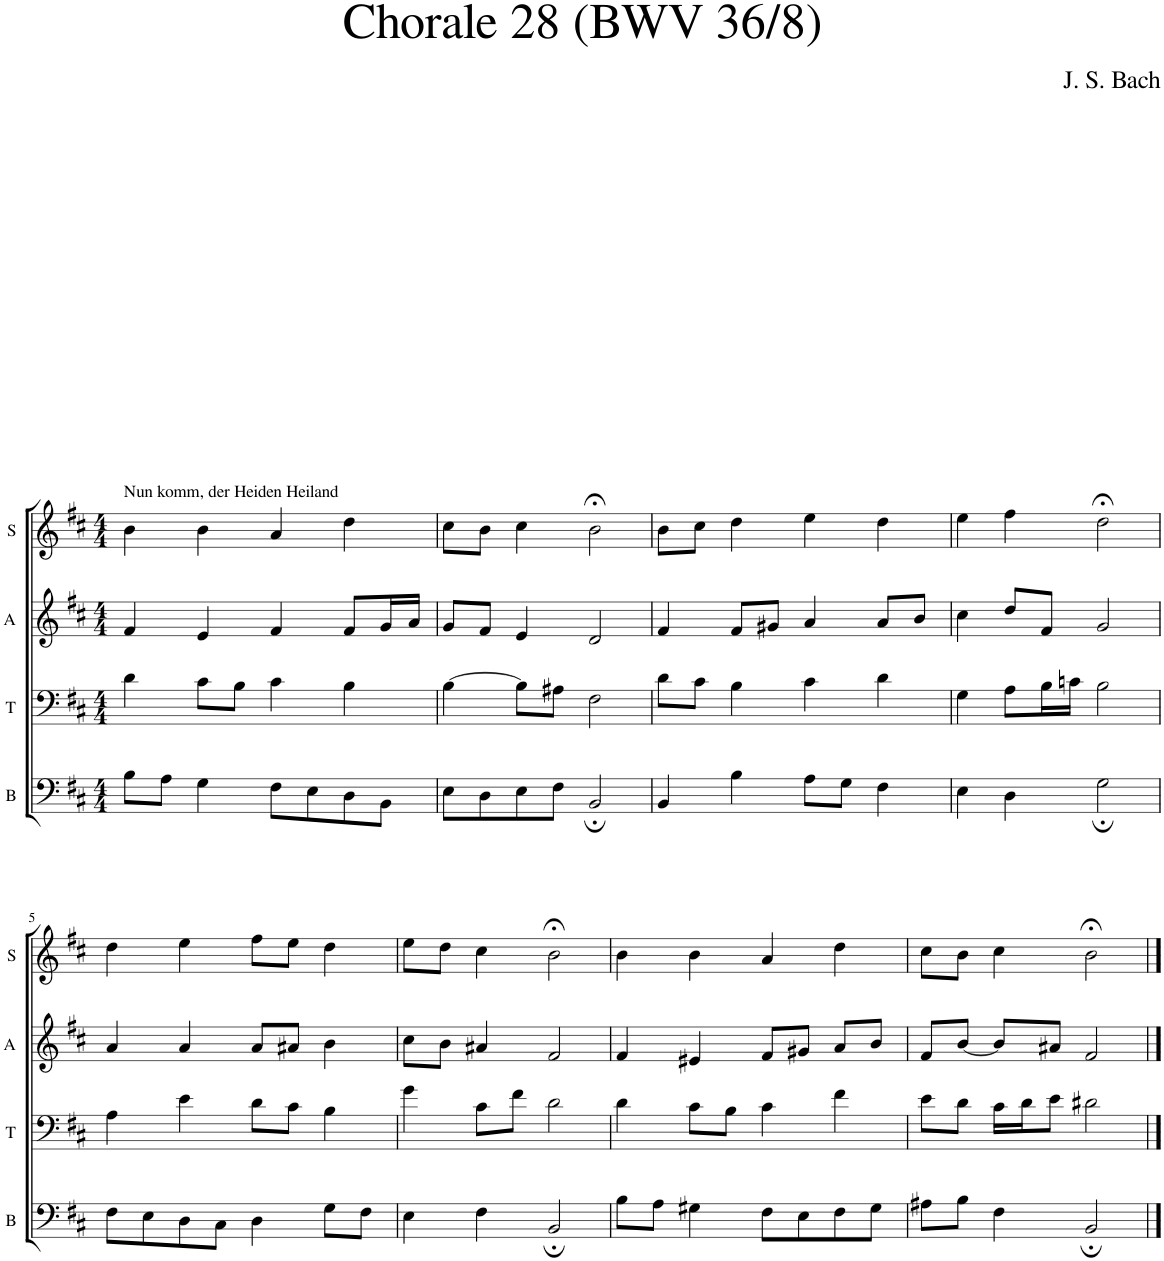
**kern	**kern	**kern	**kern
*part4	*part3	*part2	*part1
*staff4	*staff3	*staff2	*staff1
*I"B	*I"T	*I"A	*I"S
*I'B	*I'T	*I'A	*I'S
*clefF4	*clefF4	*clefG2	*clefG2
*k[f#c#]	*k[f#c#]	*k[f#c#]	*k[f#c#]
*M4/4	*M4/4	*M4/4	*M4/4
=1	=1	=1	=1
!	!	!	!LO:TX:a:t=Nun komm, der Heiden Heiland
8B\L	4d\	4f#/	4b\
8A\J	.	.	.
4G\	8c#\L	4e/	4b\
.	8B\J	.	.
8F#\L	4c#\	4f#/	4a/
8E\	.	.	.
8D\	4B\	8f#/L	4dd\
8BB\J	.	16g/L	.
.	.	16a/JJ	.
=2	=2	=2	=2
8E\L	[4B\	8g/L	8cc#\L
8D\	.	8f#/J	8b\J
8E\	8B\L]	4e/	4cc#\
8F#\J	8A#X\J	.	.
2BB;/	2F#\	2d/	2b;<\
=3	=3	=3	=3
4BB/	8d\L	4f#/	8b\L
.	8c#\J	.	8cc#\J
4B\	4B\	8f#/L	4dd\
.	.	8g#X/J	.
8A\L	4c#\	4a/	4ee\
8G\J	.	.	.
4F#\	4d\	8a/L	4dd\
.	.	8b/J	.
=4	=4	=4	=4
4E\	4G\	4cc#\	4ee\
4D\	8A\L	8dd/L	4ff#\
.	16B\L	8f#/J	.
.	16cn\JJ	.	.
2G;\	2B\	2g/	2dd;<\
!!LO:LB:g=z
=5	=5	=5	=5
8F#\L	4A\	4a/	4dd\
8E\	.	.	.
8D\	4e\	4a/	4ee\
8C#\J	.	.	.
4D\	8d\L	8a/L	8ff#\L
.	8c#\J	8a#X/J	8ee\J
8G\L	4B\	4b\	4dd\
8F#\J	.	.	.
=6	=6	=6	=6
4E\	4g\	8cc#\L	8ee\L
.	.	8b\J	8dd\J
4F#\	8c#\L	4a#X/	4cc#\
.	8f#\J	.	.
2BB;/	2d\	2f#/	2b;<\
=7	=7	=7	=7
8B\L	4d\	4f#/	4b\
8A\J	.	.	.
4G#X\	8c#\L	4e#X/	4b\
.	8B\J	.	.
8F#\L	4c#\	8f#/L	4a/
8E\	.	8g#X/J	.
8F#\	4f#\	8a/L	4dd\
8G#\J	.	8b/J	.
=8	=8	=8	=8
8A#X\L	8e\L	8f#/L	8cc#\L
8B\J	8d\J	[8b/J	8b\J
4F#\	16c#\LL	8b/L]	4cc#\
.	16d\J	.	.
.	8e\J	8a#X/J	.
2BB;/	2d#X\	2f#/	2b;<\
==	==	==	==
*-	*-	*-	*-
